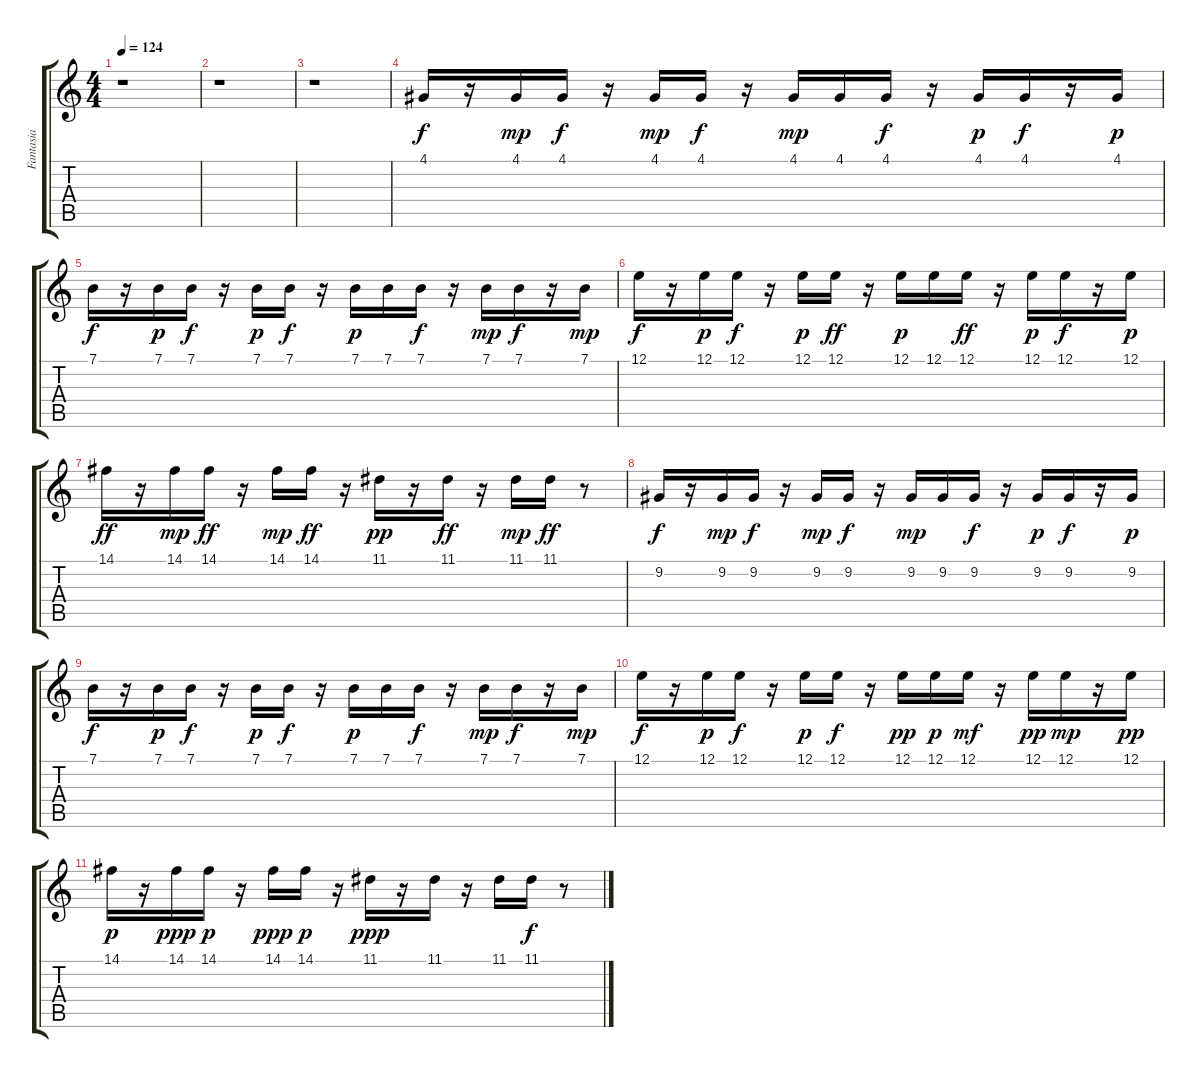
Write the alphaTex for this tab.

\track ("Fantasia" "Fantasia") {instrument lead5charang}
\staff {score tabs}
\tuning (E4 B3 G3 D3 A2 E2) {hide}
\ts (4 4)
\tempo 124
\clef g2
\ks c
r.1{dy ff} |
r.1 |
r.1 |
4.1.16{dy f} r.16 4.1.16{dy mp} 4.1.16{dy f} r.16 4.1.16{dy mp} 4.1.16{dy f} r.16 4.1.16{dy mp} 4.1.16 4.1.16{dy f} r.16 4.1.16{dy p} 4.1.16{dy f} r.16 4.1.16{dy p} |
7.1.16{dy f} r.16 7.1.16{dy p} 7.1.16{dy f} r.16 7.1.16{dy p} 7.1.16{dy f} r.16 7.1.16{dy p} 7.1.16 7.1.16{dy f} r.16 7.1.16{dy mp} 7.1.16{dy f} r.16 7.1.16{dy mp} |
12.1.16{dy f} r.16 12.1.16{dy p} 12.1.16{dy f} r.16 12.1.16{dy p} 12.1.16{dy ff} r.16 12.1.16{dy p} 12.1.16 12.1.16{dy ff} r.16 12.1.16{dy p} 12.1.16{dy f} r.16 12.1.16{dy p} |
14.1.16{dy ff} r.16 14.1.16{dy mp} 14.1.16{dy ff} r.16 14.1.16{dy mp} 14.1.16{dy ff} r.16 11.1.16{dy pp} r.16 11.1.16{dy ff} r.16 11.1.16{dy mp} 11.1.16{dy ff} r.8 |
9.2.16{dy f} r.16 9.2.16{dy mp} 9.2.16{dy f} r.16 9.2.16{dy mp} 9.2.16{dy f} r.16 9.2.16{dy mp} 9.2.16 9.2.16{dy f} r.16 9.2.16{dy p} 9.2.16{dy f} r.16 9.2.16{dy p} |
7.1.16{dy f} r.16 7.1.16{dy p} 7.1.16{dy f} r.16 7.1.16{dy p} 7.1.16{dy f} r.16 7.1.16{dy p} 7.1.16 7.1.16{dy f} r.16 7.1.16{dy mp} 7.1.16{dy f} r.16 7.1.16{dy mp} |
12.1.16{dy f} r.16 12.1.16{dy p} 12.1.16{dy f} r.16 12.1.16{dy p} 12.1.16{dy f} r.16 12.1.16{dy pp} 12.1.16{dy p} 12.1.16{dy mf} r.16 12.1.16{dy pp} 12.1.16{dy mp} r.16 12.1.16{dy pp} |
14.1.16{dy p} r.16 14.1.16{dy ppp} 14.1.16{dy p} r.16 14.1.16{dy ppp} 14.1.16{dy p} r.16 11.1.16{dy ppp} r.16 11.1.16 r.16 11.1.16 11.1.16{dy f} r.8
